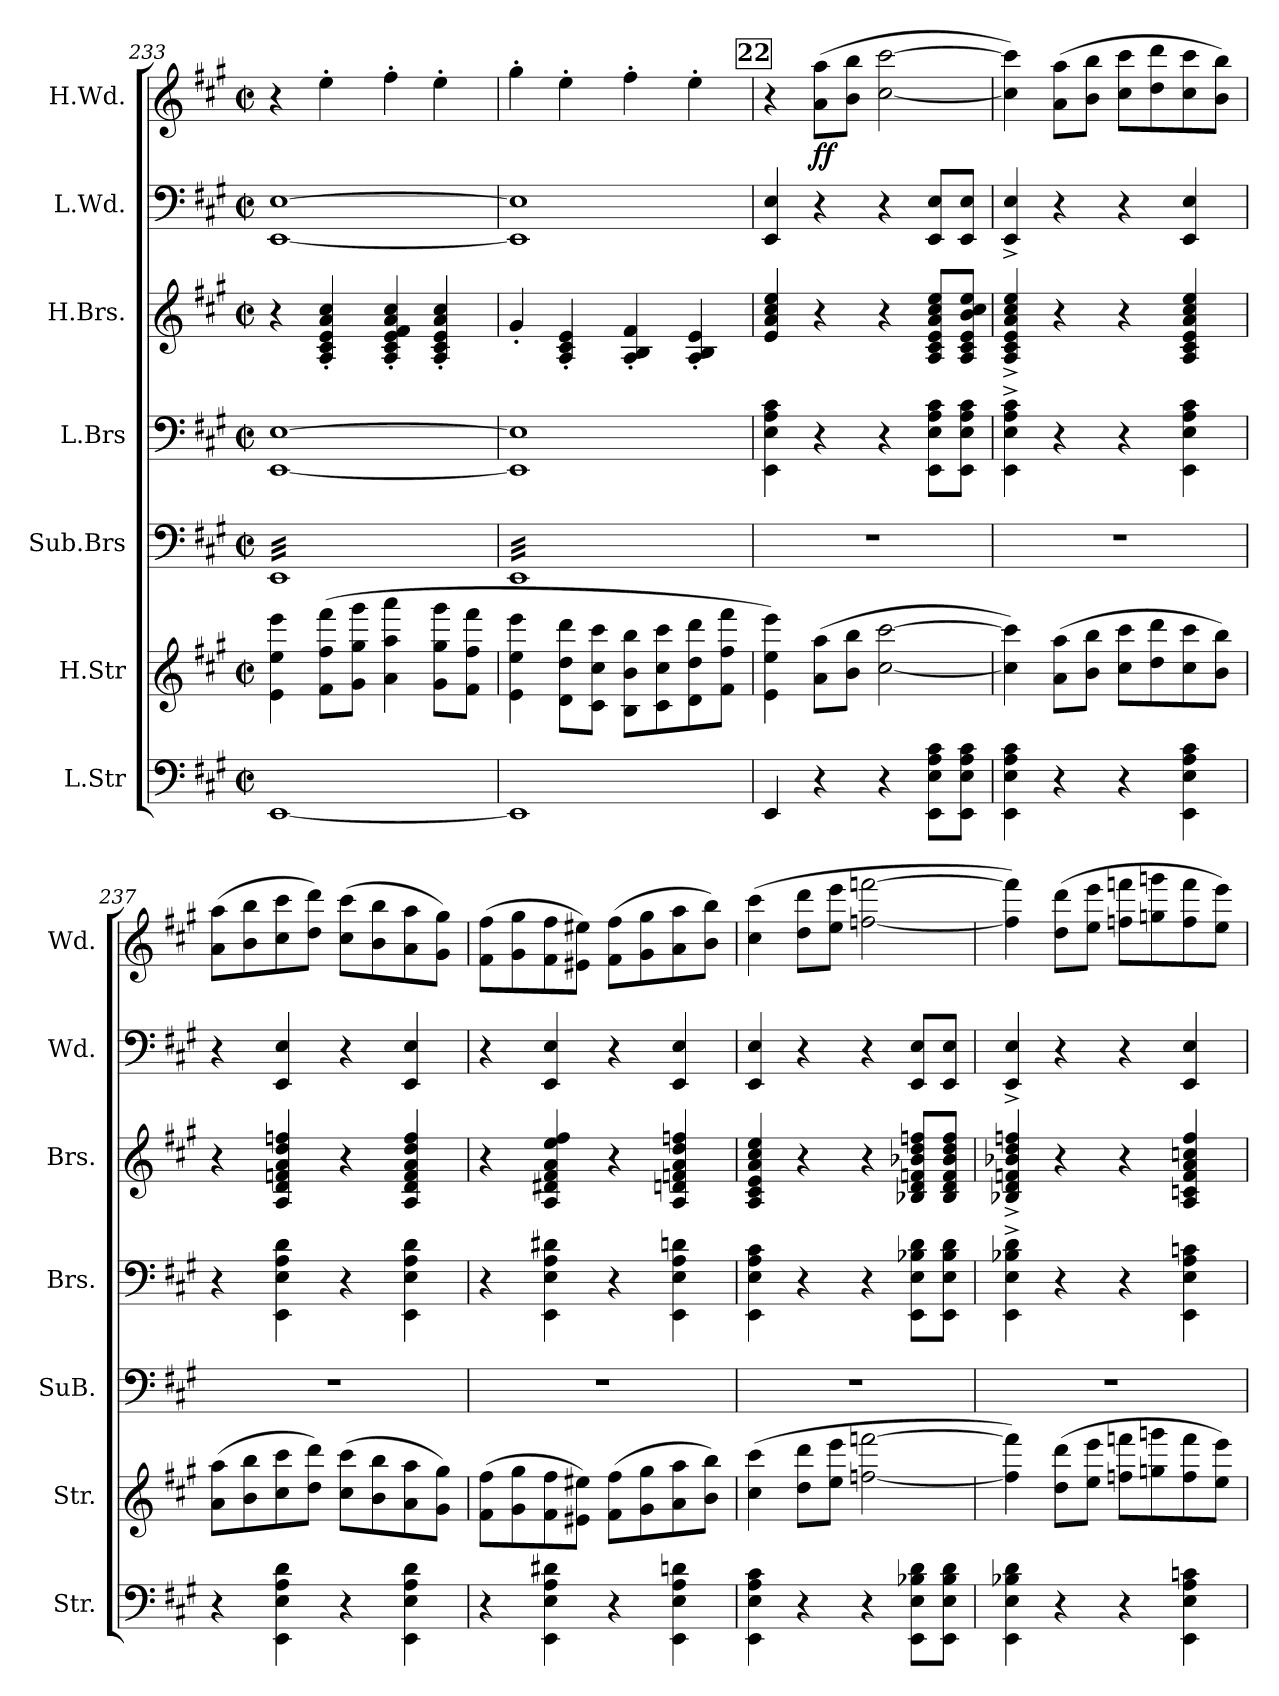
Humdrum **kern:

**kern	**kern	**kern	**kern	**kern	**kern	**kern	**dynam
*part7	*part6	*part5	*part4	*part3	*part2	*part1	*part1
*staff7	*staff6	*staff5	*staff4	*staff3	*staff2	*staff1	*staff1
*I"L.Str	*I"H.Str	*I"Sub.Brs	*I"L.Brs	*I"H.Brs.	*I"L.Wd.	*I"H.Wd.	*
*I'Str.	*I'Str.	*I'SuB.	*I'Brs.	*I'Brs.	*I'Wd.	*I'Wd.	*
*clefF4	*clefG2	*clefF4	*clefF4	*clefG2	*clefF4	*clefG2	*
*k[f#c#g#]	*k[f#c#g#]	*k[f#c#g#]	*k[f#c#g#]	*k[f#c#g#]	*k[f#c#g#]	*k[f#c#g#]	*
*M2/2	*M2/2	*M2/2	*M2/2	*M2/2	*M2/2	*M2/2	*
*met(c|)	*met(c|)	*met(c|)	*met(c|)	*met(c|)	*met(c|)	*met(c|)	*
=233	=233	=233	=233	=233	=233	=233	=233
*	*	*tremolo	*	*	*	*	*
[1EE	4e\ 4ee\ 4eee\	32EELLL	[1EE [1E	4r	[1EE [1E	4r	.
.	.	32EE	.	.	.	.	.
.	.	32EE	.	.	.	.	.
.	.	32EE	.	.	.	.	.
.	.	32EE	.	.	.	.	.
.	.	32EE	.	.	.	.	.
.	.	32EE	.	.	.	.	.
.	.	32EE	.	.	.	.	.
.	(8f#\ 8ff#\ 8fff#\L	32EE	.	4A/' 4c#/' 4e/' 4a/' 4cc#/'	.	4ee'\	.
.	.	32EE	.	.	.	.	.
.	.	32EE	.	.	.	.	.
.	.	32EE	.	.	.	.	.
.	8g#\ 8gg#\ 8ggg#\J	32EE	.	.	.	.	.
.	.	32EE	.	.	.	.	.
.	.	32EE	.	.	.	.	.
.	.	32EE	.	.	.	.	.
.	4a\ 4aa\ 4aaa\	32EE	.	4A/' 4c#/' 4e/' 4f#/' 4a/' 4cc#/'	.	4ff#'\	.
.	.	32EE	.	.	.	.	.
.	.	32EE	.	.	.	.	.
.	.	32EE	.	.	.	.	.
.	.	32EE	.	.	.	.	.
.	.	32EE	.	.	.	.	.
.	.	32EE	.	.	.	.	.
.	.	32EE	.	.	.	.	.
.	8g#\ 8gg#\ 8ggg#\L	32EE	.	4A/' 4c#/' 4e/' 4a/' 4cc#/'	.	4ee'\	.
.	.	32EE	.	.	.	.	.
.	.	32EE	.	.	.	.	.
.	.	32EE	.	.	.	.	.
.	8f#\ 8ff#\ 8fff#\J	32EE	.	.	.	.	.
.	.	32EE	.	.	.	.	.
.	.	32EE	.	.	.	.	.
.	.	32EEJJJ	.	.	.	.	.
=234	=234	=234	=234	=234	=234	=234	=234
1EE]	4e\ 4ee\ 4eee\	32EELLL	1EE] 1E]	4g#'/	1EE] 1E]	4gg#'\	.
.	.	32EE	.	.	.	.	.
.	.	32EE	.	.	.	.	.
.	.	32EE	.	.	.	.	.
.	.	32EE	.	.	.	.	.
.	.	32EE	.	.	.	.	.
.	.	32EE	.	.	.	.	.
.	.	32EE	.	.	.	.	.
.	8d\ 8dd\ 8ddd\L	32EE	.	4A/' 4c#/' 4e/'	.	4ee'\	.
.	.	32EE	.	.	.	.	.
.	.	32EE	.	.	.	.	.
.	.	32EE	.	.	.	.	.
.	8c#\ 8cc#\ 8ccc#\J	32EE	.	.	.	.	.
.	.	32EE	.	.	.	.	.
.	.	32EE	.	.	.	.	.
.	.	32EE	.	.	.	.	.
.	8B\ 8b\ 8bb\L	32EE	.	4A/' 4B/' 4f#/'	.	4ff#'\	.
.	.	32EE	.	.	.	.	.
.	.	32EE	.	.	.	.	.
.	.	32EE	.	.	.	.	.
.	8c#\ 8cc#\ 8ccc#\	32EE	.	.	.	.	.
.	.	32EE	.	.	.	.	.
.	.	32EE	.	.	.	.	.
.	.	32EE	.	.	.	.	.
.	8d\ 8dd\ 8ddd\	32EE	.	4A/' 4B/' 4e/'	.	4ee'\	.
.	.	32EE	.	.	.	.	.
.	.	32EE	.	.	.	.	.
.	.	32EE	.	.	.	.	.
.	8f#\ 8ff#\ 8fff#\J	32EE	.	.	.	.	.
.	.	32EE	.	.	.	.	.
.	.	32EE	.	.	.	.	.
.	.	32EEJJJ	.	.	.	.	.
*	*	*Xtremolo	*	*	*	*	*
!!LO:REH:place=s1:a:B:fs=14:t=22
=235	=235	=235	=235	=235	=235	=235	=235
4EE/	4e\ 4ee\ 4eee\)	1r	4EE\ 4E\ 4A\ 4c#\	4e/ 4a/ 4cc#/ 4ee/	4EE/ 4E/	4r	.
!	!	!	!	!	!	!	!LO:DY:b
4r	(8a\ 8aa\L	.	4r	4r	4r	(8a\ 8aa\L	ff
.	8b\ 8bb\J	.	.	.	.	8b\ 8bb\J	.
4r	[2cc#\ [2ccc#\	.	4r	4r	4r	[2cc#\ [2ccc#\	.
8EE\ 8E\ 8A\ 8c#\L	.	.	8EE\ 8E\ 8A\ 8c#\L	8A/ 8c#/ 8e/ 8a/ 8cc#/ 8ee/L	8EE/ 8E/L	.	.
8EE\ 8E\ 8A\ 8c#\J	.	.	8EE\ 8E\ 8A\ 8c#\J	8A/ 8c#/ 8e/ 8b/ 8cc#/ 8ee/J	8EE/ 8E/J	.	.
!!LO:PB:g=z
=236	=236	=236	=236	=236	=236	=236	=236
4EE\ 4E\ 4A\ 4c#\	4cc#\] 4ccc#\])	1r	4EE\^ 4E\^ 4A\^ 4c#\^	4A/^ 4c#/^ 4e/^ 4a/^ 4cc#/^ 4ee/^	4EE/^ 4E/^	4cc#\] 4ccc#\])	.
4r	(8a\ 8aa\L	.	4r	4r	4r	(8a\ 8aa\L	.
.	8b\ 8bb\J	.	.	.	.	8b\ 8bb\J	.
4r	8cc#\ 8ccc#\L	.	4r	4r	4r	8cc#\ 8ccc#\L	.
.	8dd\ 8ddd\	.	.	.	.	8dd\ 8ddd\	.
4EE\ 4E\ 4A\ 4c#\	8cc#\ 8ccc#\	.	4EE\ 4E\ 4A\ 4c#\	4A/ 4c#/ 4e/ 4a/ 4cc#/ 4ee/	4EE/ 4E/	8cc#\ 8ccc#\	.
.	8b\ 8bb\J)	.	.	.	.	8b\ 8bb\J)	.
=237	=237	=237	=237	=237	=237	=237	=237
4r	(8a\ 8aa\L	1r	4r	4r	4r	(8a\ 8aa\L	.
.	8b\ 8bb\	.	.	.	.	8b\ 8bb\	.
4EE\ 4E\ 4A\ 4d\	8cc#\ 8ccc#\	.	4EE\ 4E\ 4A\ 4d\	4A/ 4d/ 4fn/ 4a/ 4dd/ 4ffn/	4EE/ 4E/	8cc#\ 8ccc#\	.
.	8dd\ 8ddd\J)	.	.	.	.	8dd\ 8ddd\J)	.
4r	(8cc#\ 8ccc#\L	.	4r	4r	4r	(8cc#\ 8ccc#\L	.
.	8b\ 8bb\	.	.	.	.	8b\ 8bb\	.
4EE\ 4E\ 4A\ 4d\	8a\ 8aa\	.	4EE\ 4E\ 4A\ 4d\	4A/ 4d/ 4f/ 4a/ 4dd/ 4ff/	4EE/ 4E/	8a\ 8aa\	.
.	8g#\ 8gg#\J)	.	.	.	.	8g#\ 8gg#\J)	.
=238	=238	=238	=238	=238	=238	=238	=238
4r	(8f#\ 8ff#\L	1r	4r	4r	4r	(8f#\ 8ff#\L	.
.	8g#\ 8gg#\	.	.	.	.	8g#\ 8gg#\	.
4EE\ 4E\ 4A\ 4d#X\	8f#\ 8ff#\	.	4EE\ 4E\ 4A\ 4d#X\	4A/ 4d#X/ 4f#/ 4a/ 4ee/ 4ff#/	4EE/ 4E/	8f#\ 8ff#\	.
.	8e#X\ 8ee#X\J)	.	.	.	.	8e#X\ 8ee#X\J)	.
4r	(8f#\ 8ff#\L	.	4r	4r	4r	(8f#\ 8ff#\L	.
.	8g#\ 8gg#\	.	.	.	.	8g#\ 8gg#\	.
4EE\ 4E\ 4A\ 4dn\	8a\ 8aa\	.	4EE\ 4E\ 4A\ 4dn\	4A/ 4dn/ 4fn/ 4a/ 4dd/ 4ffn/	4EE/ 4E/	8a\ 8aa\	.
.	8b\ 8bb\J)	.	.	.	.	8b\ 8bb\J)	.
=239	=239	=239	=239	=239	=239	=239	=239
4EE\ 4E\ 4A\ 4c#\	(4cc#\ 4ccc#\	1r	4EE\ 4E\ 4A\ 4c#\	4A/ 4c#/ 4e/ 4a/ 4cc#/ 4ee/	4EE/ 4E/	(4cc#\ 4ccc#\	.
4r	8dd\ 8ddd\L	.	4r	4r	4r	8dd\ 8ddd\L	.
.	8ee\ 8eee\J	.	.	.	.	8ee\ 8eee\J	.
4r	[2ffn\ [2fffn\	.	4r	4r	4r	[2ffn\ [2fffn\	.
8EE\ 8E\ 8B-X\ 8d\L	.	.	8EE\ 8E\ 8B-X\ 8d\L	8B-X/ 8d/ 8fn/ 8b-X/ 8dd/ 8ffn/L	8EE/ 8E/L	.	.
8EE\ 8E\ 8B-\ 8d\J	.	.	8EE\ 8E\ 8B-\ 8d\J	8B-/ 8d/ 8f/ 8b-/ 8dd/ 8ff/J	8EE/ 8E/J	.	.
!!LO:LB:g=z
=240	=240	=240	=240	=240	=240	=240	=240
4EE\ 4E\ 4B-X\ 4d\	4ff\] 4fff\])	1r	4EE\^ 4E\^ 4B-X\^ 4d\^	4B-X/^ 4d/^ 4fn/^ 4b-X/^ 4dd/^ 4ffn/^	4EE/^ 4E/^	4ff\] 4fff\])	.
4r	(8dd\ 8ddd\L	.	4r	4r	4r	(8dd\ 8ddd\L	.
.	8ee\ 8eee\J	.	.	.	.	8ee\ 8eee\J	.
4r	8ffn\ 8fffn\L	.	4r	4r	4r	8ffn\ 8fffn\L	.
.	8ggn\ 8gggn\	.	.	.	.	8ggn\ 8gggn\	.
4EE\ 4E\ 4A\ 4cn\	8ff\ 8fff\	.	4EE\ 4E\ 4A\ 4cn\	4A/ 4cn/ 4f/ 4a/ 4ccn/ 4ff/	4EE/ 4E/	8ff\ 8fff\	.
.	8ee\ 8eee\J)	.	.	.	.	8ee\ 8eee\J)	.
=	=	=	=	=	=	=	=
*-	*-	*-	*-	*-	*-	*-	*-
